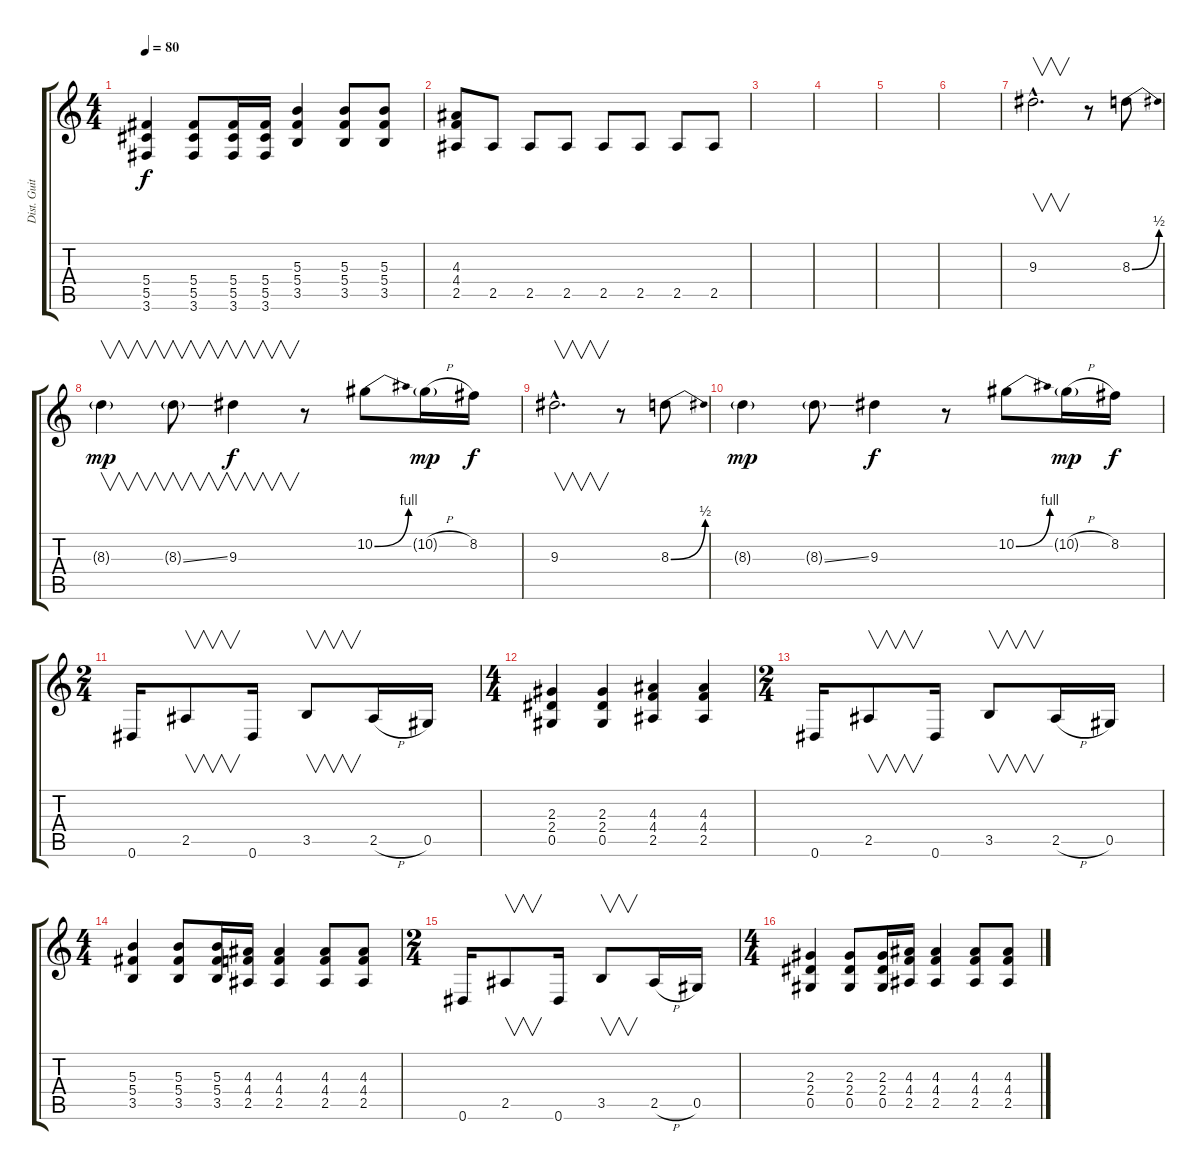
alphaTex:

\track ("Dist. Guitar 2 - Kirk" "Dist. Guit") {instrument distortionguitar}
\staff {score tabs}
\tuning (Eb4 Bb3 Gb3 Db3 Ab2 Eb2) {hide}
\ts (4 4)
\tempo 80
\clef g2
\ks c
(5.4 5.5 3.6).4{dy f} (5.4 5.5 3.6).8 (5.4 5.5 3.6).16 (5.4 5.5 3.6).16 (5.3 5.4 3.5).4 (5.3 5.4 3.5).8 (5.3 5.4 3.5).8 |
(4.3 4.4 2.5).8 2.5.8 2.5.8 2.5.8 2.5.8 2.5.8 2.5.8 2.5.8 |
|
|
|
|
9.3{hac}.2{v d} r.8 8.3{be (bend 0 0 60 2)}.8 |
8.3{g}.4{v dy mp} 8.3{ss g}.8{v} 9.3.4{v dy f} r.8 10.2{be (bend 0 0 60 4)}.8 10.2{h g}.16{dy mp} 8.2.16{dy f} |
9.3{hac}.2{v d} r.8 8.3{be (bend 0 0 60 2)}.8 |
8.3{g}.4{dy mp} 8.3{ss g}.8 9.3.4{dy f} r.8 10.2{be (bend 0 0 60 4)}.8 10.2{h g}.16{dy mp} 8.2.16{dy f} |
\ts (2 4)
0.6.16 2.5.8{v} 0.6.16 3.5.8{v} 2.5{h}.16 0.5.16 |
\ts (4 4)
(2.3 2.4 0.5).4 (2.3 2.4 0.5).4 (4.3 4.4 2.5).4 (4.3 4.4 2.5).4 |
\ts (2 4)
0.6.16 2.5.8{v} 0.6.16 3.5.8{v} 2.5{h}.16 0.5.16 |
\ts (4 4)
(5.3 5.4 3.5).4 (5.3 5.4 3.5).8 (5.3 5.4 3.5).16 (4.3 4.4 2.5).16 (4.3 4.4 2.5).4 (4.3 4.4 2.5).8 (4.3 4.4 2.5).8 |
\ts (2 4)
0.6.16 2.5.8{v} 0.6.16 3.5.8{v} 2.5{h}.16 0.5.16 |
\ts (4 4)
(2.3 2.4 0.5).4 (2.3 2.4 0.5).8 (2.3 2.4 0.5).16 (4.3 4.4 2.5).16 (4.3 4.4 2.5).4 (4.3 4.4 2.5).8 (4.3 4.4 2.5).8
